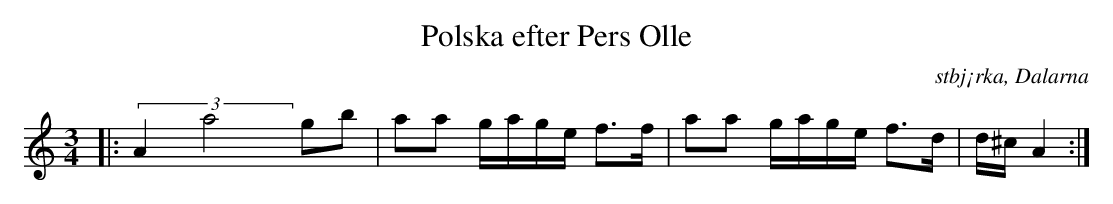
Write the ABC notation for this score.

X:1
T:Polska efter Pers Olle
O: stbj¡rka, Dalarna
M:3/4
L:1/16
K:D Dor
|: (3:4:2A4a8 g2b2 | a2a2 gage f3f | a2a2 gage f3d | d^c A4 :|
